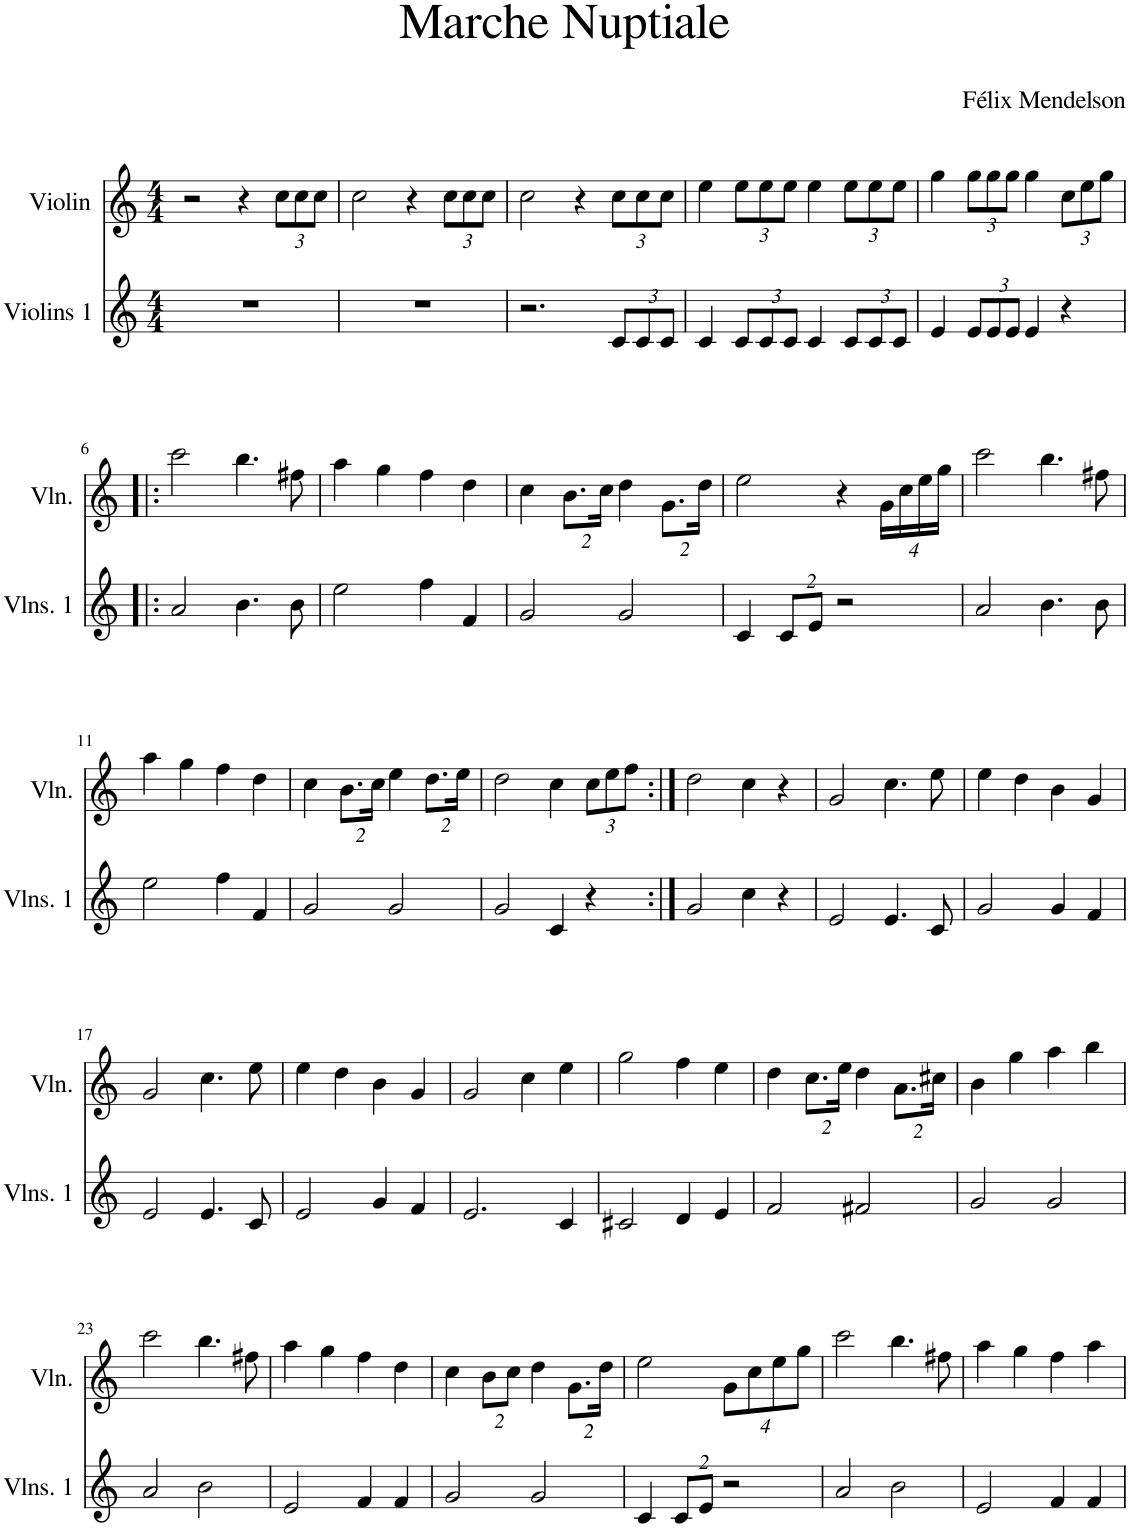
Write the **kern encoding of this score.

**kern	**kern
*part2	*part1
*staff2	*staff1
*I"Violins 1	*I"Violin
*I'Vlns. 1	*I'Vln.
*clefG2	*clefG2
*k[]	*k[]
*M4/4	*M4/4
=1	=1
1r	2r
.	4r
*	*Xbrackettup
.	12cc\L
.	12cc\
.	12cc\J
=2	=2
1r	2cc\
.	4r
.	12cc\L
.	12cc\
.	12cc\J
=3	=3
2.r	2cc\
.	4r
*Xbrackettup	*
12c/L	12cc\L
12c/	12cc\
12c/J	12cc\J
=4	=4
4c/	4ee\
12c/L	12ee\L
12c/	12ee\
12c/J	12ee\J
4c/	4ee\
12c/L	12ee\L
12c/	12ee\
12c/J	12ee\J
=5	=5
4e/	4gg\
12e/L	12gg\L
12e/	12gg\
12e/J	12gg\J
4e/	4gg\
4r	12cc\L
.	12ee\
.	12gg\J
!!LO:LB:g=z
=6!|:	=6!|:
2a/	2ccc\
4.b\	4.bb\
8b\	8ff#X\
=7	=7
2ee\	4aa\
.	4gg\
4ff\	4ff\
4f/	4dd\
=8	=8
2g/	4cc\
.	8.b\L
.	16cc\Jk
2g/	4dd\
.	8.g\L
.	16dd\Jk
=9	=9
4c/	2ee\
8c/L	.
8e/J	.
2r	4r
.	16g\LL
.	16cc\
.	16ee\
.	16gg\JJ
=10	=10
2a/	2ccc\
4.b\	4.bb\
8b\	8ff#X\
!!LO:LB:g=z
=11	=11
2ee\	4aa\
.	4gg\
4ff\	4ff\
4f/	4dd\
=12	=12
2g/	4cc\
.	8.b\L
.	16cc\Jk
2g/	4ee\
.	8.dd\L
.	16ee\Jk
=13	=13
2g/	2dd\
4c/	4cc\
4r	12cc\L
.	12ee\
.	12ff\J
=14:|!	=14:|!
2g/	2dd\
4cc\	4cc\
4r	4r
=15	=15
2e/	2g/
4.e/	4.cc\
8c/	8ee\
=16	=16
2g/	4ee\
.	4dd\
4g/	4b\
4f/	4g/
!!LO:LB:g=z
=17	=17
2e/	2g/
4.e/	4.cc\
8c/	8ee\
=18	=18
2e/	4ee\
.	4dd\
4g/	4b\
4f/	4g/
=19	=19
2.e/	2g/
.	4cc\
4c/	4ee\
=20	=20
2c#X/	2gg\
4d/	4ff\
4e/	4ee\
=21	=21
2f/	4dd\
.	8.cc\L
.	16ee\Jk
2f#X/	4dd\
.	8.a\L
.	16cc#X\Jk
=22	=22
2g/	4b\
.	4gg\
2g/	4aa\
.	4bb\
!!LO:LB:g=z
=23	=23
2a/	2ccc\
2b\	4.bb\
.	8ff#X\
=24	=24
2e/	4aa\
.	4gg\
4f/	4ff\
4f/	4dd\
=25	=25
2g/	4cc\
.	8b\L
.	8cc\J
2g/	4dd\
.	8.g\L
.	16dd\Jk
=26	=26
4c/	2ee\
8c/L	.
8e/J	.
2r	8g\L
.	8cc\
.	8ee\
.	8gg\J
=27	=27
2a/	2ccc\
2b\	4.bb\
.	8ff#X\
=28	=28
2e/	4aa\
.	4gg\
4f/	4ff\
4f/	4aa\
=	=
*-	*-
